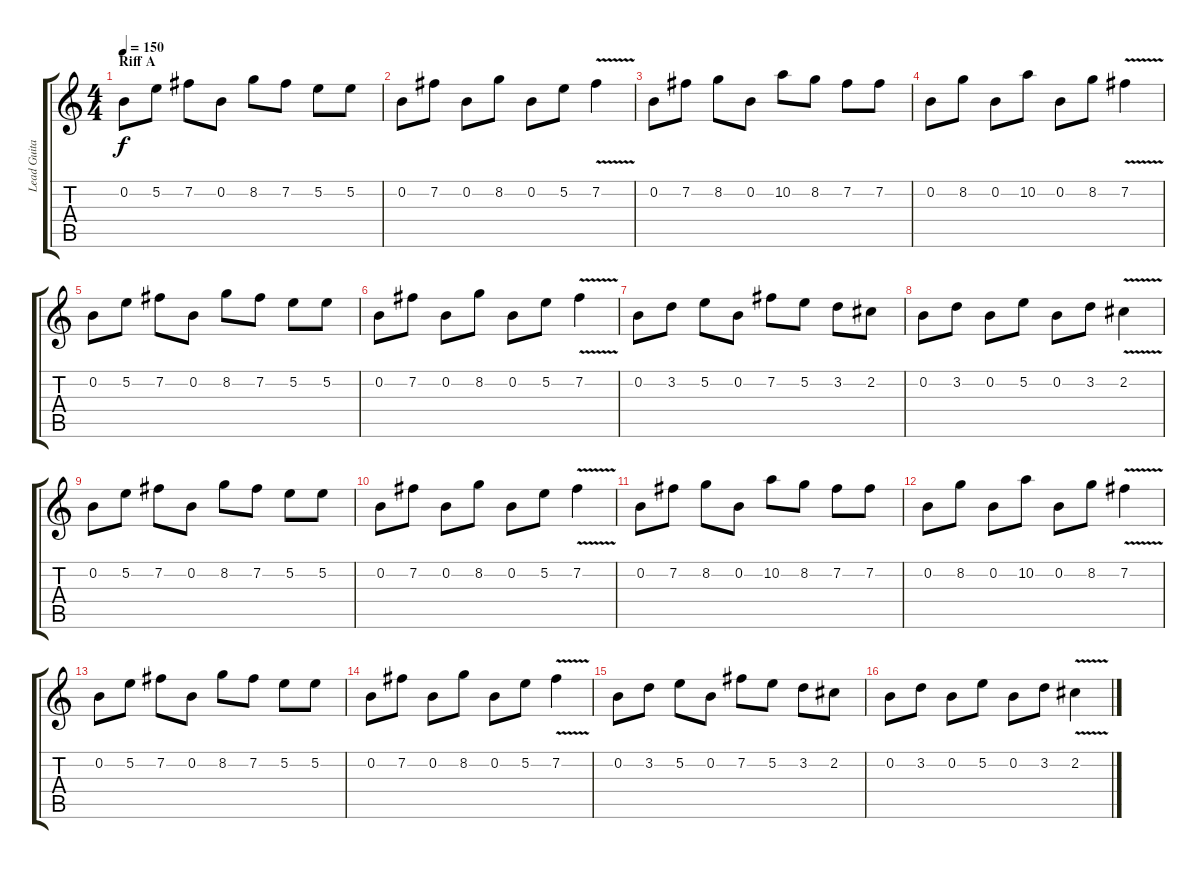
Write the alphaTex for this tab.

\track ("Lead Guitar" "Lead Guita") {instrument distortionguitar}
\staff {score tabs}
\tuning (E4 B3 G3 D3 A2 E2) {hide}
\ts (4 4)
\section ("" "Riff A")
\tempo 150
\clef g2
\ks c
0.2.8{dy f} 5.2.8 7.2.8 0.2.8 8.2.8 7.2.8 5.2.8 5.2.8 |
0.2.8 7.2.8 0.2.8 8.2.8 0.2.8 5.2.8 7.2{v}.4 |
0.2.8 7.2.8 8.2.8 0.2.8 10.2.8 8.2.8 7.2.8 7.2.8 |
0.2.8 8.2.8 0.2.8 10.2.8 0.2.8 8.2.8 7.2{v}.4 |
0.2.8 5.2.8 7.2.8 0.2.8 8.2.8 7.2.8 5.2.8 5.2.8 |
0.2.8 7.2.8 0.2.8 8.2.8 0.2.8 5.2.8 7.2{v}.4 |
0.2.8 3.2.8 5.2.8 0.2.8 7.2.8 5.2.8 3.2.8 2.2.8 |
0.2.8 3.2.8 0.2.8 5.2.8 0.2.8 3.2.8 2.2{v}.4 |
0.2.8 5.2.8 7.2.8 0.2.8 8.2.8 7.2.8 5.2.8 5.2.8 |
0.2.8 7.2.8 0.2.8 8.2.8 0.2.8 5.2.8 7.2{v}.4 |
0.2.8 7.2.8 8.2.8 0.2.8 10.2.8 8.2.8 7.2.8 7.2.8 |
0.2.8 8.2.8 0.2.8 10.2.8 0.2.8 8.2.8 7.2{v}.4 |
0.2.8 5.2.8 7.2.8 0.2.8 8.2.8 7.2.8 5.2.8 5.2.8 |
0.2.8 7.2.8 0.2.8 8.2.8 0.2.8 5.2.8 7.2{v}.4 |
0.2.8 3.2.8 5.2.8 0.2.8 7.2.8 5.2.8 3.2.8 2.2.8 |
0.2.8 3.2.8 0.2.8 5.2.8 0.2.8 3.2.8 2.2{v}.4
